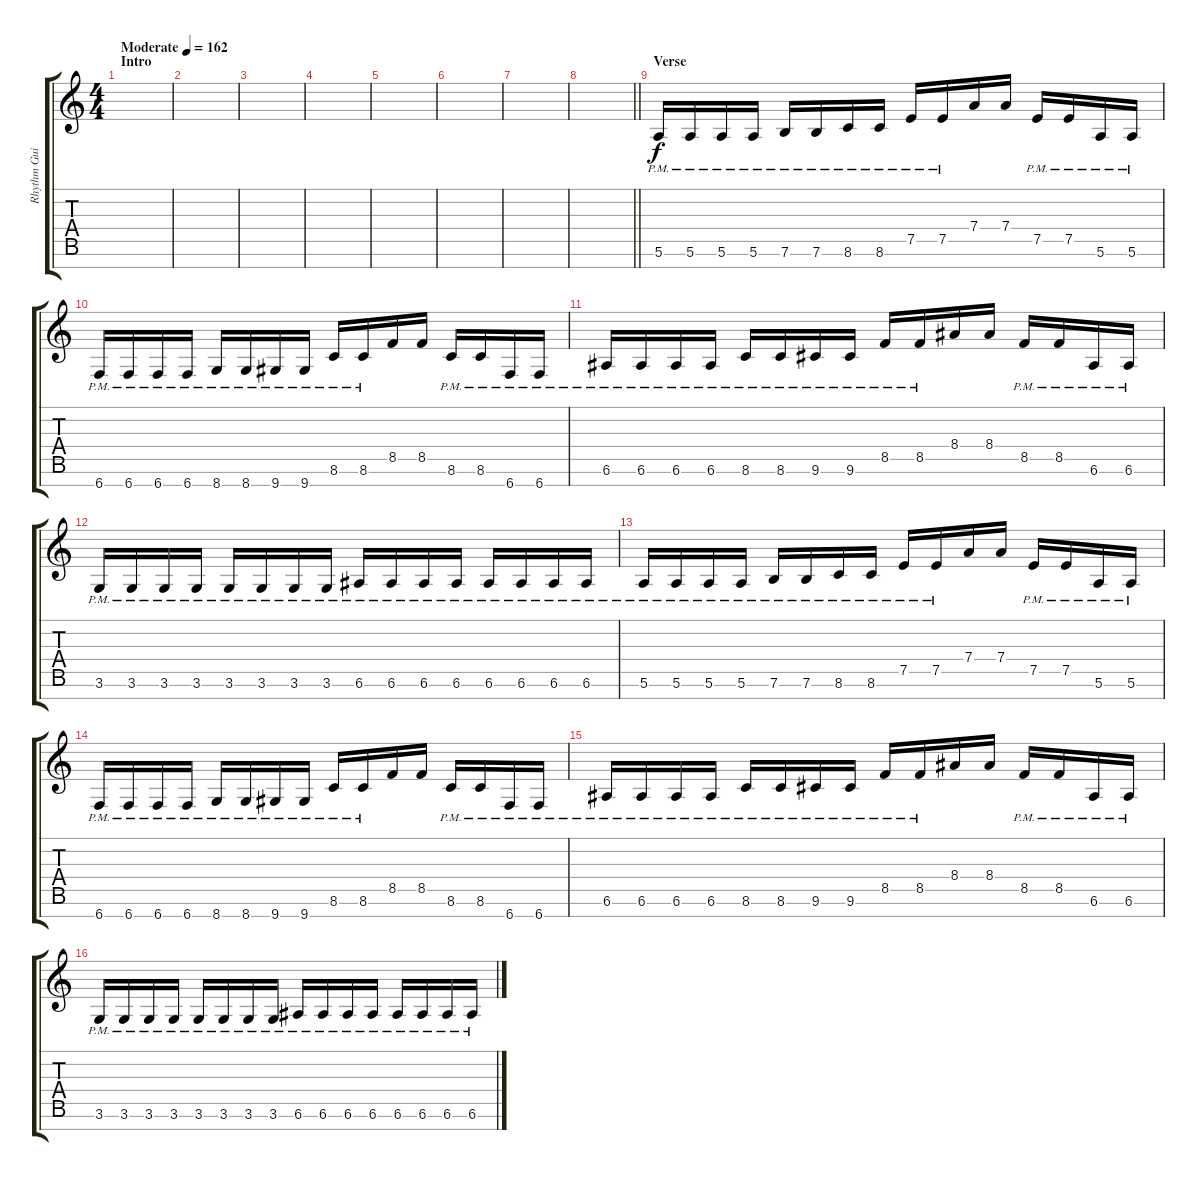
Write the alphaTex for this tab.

\track ("Rhythm Guitar 2" "Rhythm Gui") {instrument overdrivenguitar}
\staff {score tabs}
\tuning (E4 B3 G3 D3 A2 E2 B1) {hide}
\ts (4 4)
\section ("" "Intro")
\tempo (162 "Moderate")
\clef g2
\ks c
|
|
|
|
|
|
|
\barLineRight lightlight
|
\section ("" "Verse")
5.6{pm}.16 5.6{pm}.16 5.6{pm}.16 5.6{pm}.16 7.6{pm}.16 7.6{pm}.16 8.6{pm}.16 8.6{pm}.16 7.5{pm}.16 7.5{pm}.16 7.4.16 7.4.16 7.5{pm}.16 7.5{pm}.16 5.6{pm}.16 5.6{pm}.16 |
6.7{pm}.16 6.7{pm}.16 6.7{pm}.16 6.7{pm}.16 8.7{pm}.16 8.7{pm}.16 9.7{pm}.16 9.7{pm}.16 8.6{pm}.16 8.6{pm}.16 8.5.16 8.5.16 8.6{pm}.16 8.6{pm}.16 6.7{pm}.16 6.7{pm}.16 |
6.6{pm}.16 6.6{pm}.16 6.6{pm}.16 6.6{pm}.16 8.6{pm}.16 8.6{pm}.16 9.6{pm}.16 9.6{pm}.16 8.5{pm}.16 8.5{pm}.16 8.4.16 8.4.16 8.5{pm}.16 8.5{pm}.16 6.6{pm}.16 6.6{pm}.16 |
3.6{pm}.16 3.6{pm}.16 3.6{pm}.16 3.6{pm}.16 3.6{pm}.16 3.6{pm}.16 3.6{pm}.16 3.6{pm}.16 6.6{pm}.16 6.6{pm}.16 6.6{pm}.16 6.6{pm}.16 6.6{pm}.16 6.6{pm}.16 6.6{pm}.16 6.6{pm}.16 |
5.6{pm}.16 5.6{pm}.16 5.6{pm}.16 5.6{pm}.16 7.6{pm}.16 7.6{pm}.16 8.6{pm}.16 8.6{pm}.16 7.5{pm}.16 7.5{pm}.16 7.4.16 7.4.16 7.5{pm}.16 7.5{pm}.16 5.6{pm}.16 5.6{pm}.16 |
6.7{pm}.16 6.7{pm}.16 6.7{pm}.16 6.7{pm}.16 8.7{pm}.16 8.7{pm}.16 9.7{pm}.16 9.7{pm}.16 8.6{pm}.16 8.6{pm}.16 8.5.16 8.5.16 8.6{pm}.16 8.6{pm}.16 6.7{pm}.16 6.7{pm}.16 |
6.6{pm}.16 6.6{pm}.16 6.6{pm}.16 6.6{pm}.16 8.6{pm}.16 8.6{pm}.16 9.6{pm}.16 9.6{pm}.16 8.5{pm}.16 8.5{pm}.16 8.4.16 8.4.16 8.5{pm}.16 8.5{pm}.16 6.6{pm}.16 6.6{pm}.16 |
3.6{pm}.16 3.6{pm}.16 3.6{pm}.16 3.6{pm}.16 3.6{pm}.16 3.6{pm}.16 3.6{pm}.16 3.6{pm}.16 6.6{pm}.16 6.6{pm}.16 6.6{pm}.16 6.6{pm}.16 6.6{pm}.16 6.6{pm}.16 6.6{pm}.16 6.6{pm}.16
